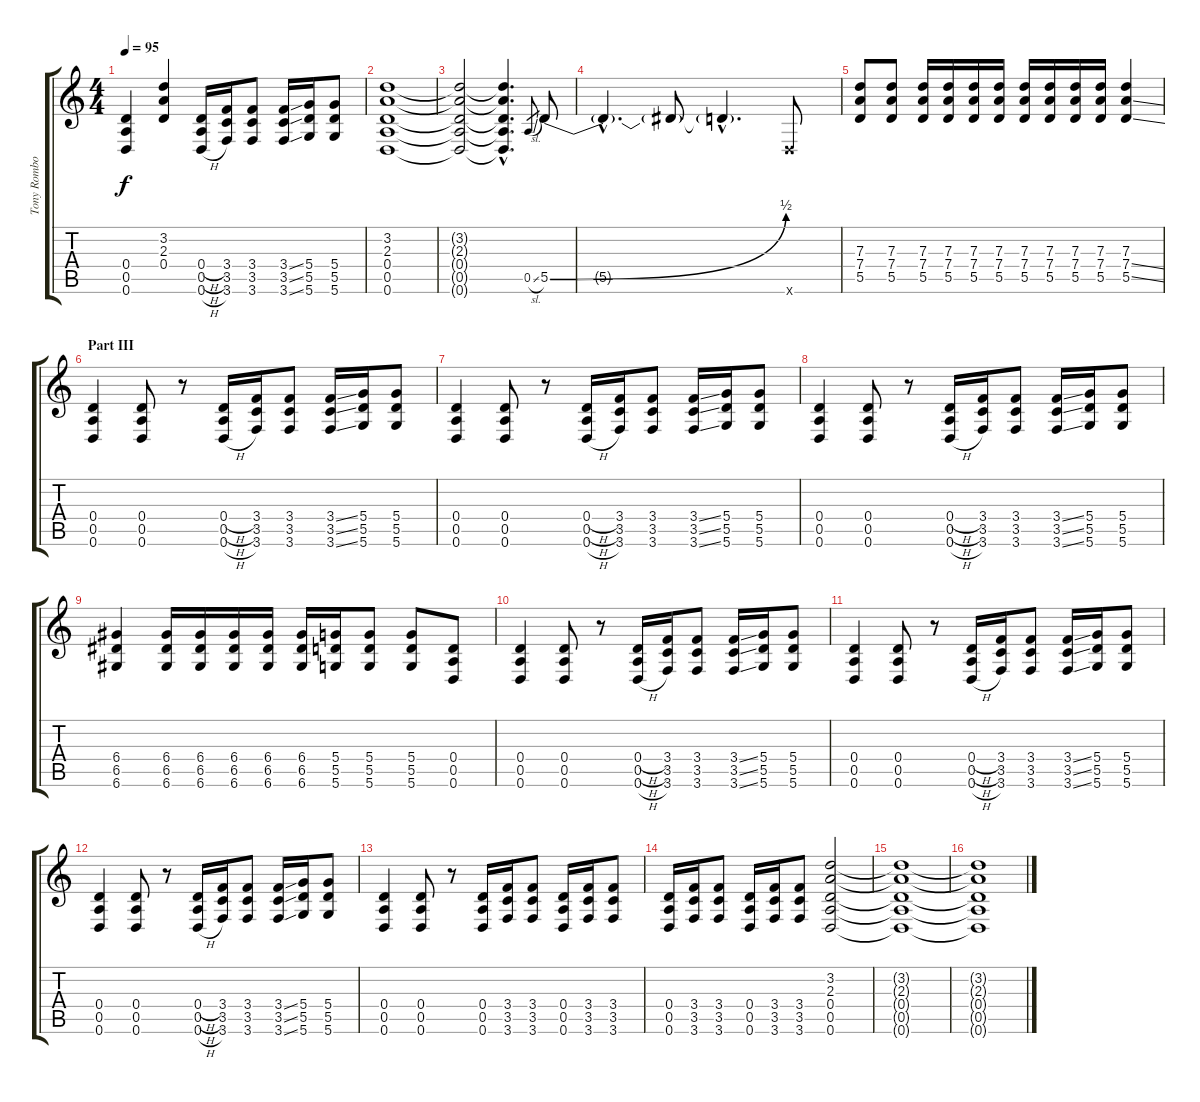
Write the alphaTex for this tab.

\track ("Tony Rombola - Rythm Guitar" "Tony Rombo") {instrument distortionguitar}
\staff {score tabs}
\tuning (E4 B3 G3 D3 A2 D2) {hide}
\ts (4 4)
\tempo 95
\clef g2
\ks c
(0.4 0.5 0.6).4{dy f} (3.2 2.3 0.4).4 (0.4{h} 0.5{h} 0.6{h}).16 (3.4 3.5 3.6).16 (3.4 3.5 3.6).8 (3.4{ss} 3.5{ss} 3.6{ss}).16 (5.4 5.5 5.6).16 (5.4 5.5 5.6).8 |
(3.2 2.3 0.4 0.5 0.6).1 |
(3.2{t} 2.3{t} 0.4{t} 0.5{t} 0.6{t}).2 (3.2{hac t} 2.3{hac t} 0.4{hac t} 0.5{hac t} 0.6{hac t}).4{d} 0.5{sl}.8{gr} 5.5{be (bend 0 0 60 2)}.8 |
5.5{hac t}.4{d} 5.5{t}.8 5.5{hac t}.4{d} 0.6{x}.8 |
(7.3 7.4 5.5).8 (7.3 7.4 5.5).8 (7.3 7.4 5.5).16 (7.3 7.4 5.5).16 (7.3 7.4 5.5).16 (7.3 7.4 5.5).16 (7.3 7.4 5.5).16 (7.3 7.4 5.5).16 (7.3 7.4 5.5).16 (7.3 7.4 5.5).16 (7.3 7.4{ss} 5.5{ss}).4 |
\section ("" "Part III")
(0.4 0.5 0.6).4 (0.4 0.5 0.6).8 r.8 (0.4{h} 0.5{h} 0.6{h}).16 (3.4 3.5 3.6).16 (3.4 3.5 3.6).8 (3.4{ss} 3.5{ss} 3.6{ss}).16 (5.4 5.5 5.6).16 (5.4 5.5 5.6).8 |
(0.4 0.5 0.6).4 (0.4 0.5 0.6).8 r.8 (0.4{h} 0.5{h} 0.6{h}).16 (3.4 3.5 3.6).16 (3.4 3.5 3.6).8 (3.4{ss} 3.5{ss} 3.6{ss}).16 (5.4 5.5 5.6).16 (5.4 5.5 5.6).8 |
(0.4 0.5 0.6).4 (0.4 0.5 0.6).8 r.8 (0.4{h} 0.5{h} 0.6{h}).16 (3.4 3.5 3.6).16 (3.4 3.5 3.6).8 (3.4{ss} 3.5{ss} 3.6{ss}).16 (5.4 5.5 5.6).16 (5.4 5.5 5.6).8 |
(6.4 6.5 6.6).4 (6.4 6.5 6.6).16 (6.4 6.5 6.6).16 (6.4 6.5 6.6).16 (6.4 6.5 6.6).16 (6.4 6.5 6.6).16 (5.4 5.5 5.6).16 (5.4 5.5 5.6).8 (5.4 5.5 5.6).8 (0.4 0.5 0.6).8 |
(0.4 0.5 0.6).4 (0.4 0.5 0.6).8 r.8 (0.4{h} 0.5{h} 0.6{h}).16 (3.4 3.5 3.6).16 (3.4 3.5 3.6).8 (3.4{ss} 3.5{ss} 3.6{ss}).16 (5.4 5.5 5.6).16 (5.4 5.5 5.6).8 |
(0.4 0.5 0.6).4 (0.4 0.5 0.6).8 r.8 (0.4{h} 0.5{h} 0.6{h}).16 (3.4 3.5 3.6).16 (3.4 3.5 3.6).8 (3.4{ss} 3.5{ss} 3.6{ss}).16 (5.4 5.5 5.6).16 (5.4 5.5 5.6).8 |
(0.4 0.5 0.6).4 (0.4 0.5 0.6).8 r.8 (0.4{h} 0.5{h} 0.6{h}).16 (3.4 3.5 3.6).16 (3.4 3.5 3.6).8 (3.4{ss} 3.5{ss} 3.6{ss}).16 (5.4 5.5 5.6).16 (5.4 5.5 5.6).8 |
(0.4 0.5 0.6).4 (0.4 0.5 0.6).8 r.8 (0.4 0.5 0.6).16 (3.4 3.5 3.6).16 (3.4 3.5 3.6).8 (0.4 0.5 0.6).16 (3.4 3.5 3.6).16 (3.4 3.5 3.6).8 |
(0.4 0.5 0.6).16 (3.4 3.5 3.6).16 (3.4 3.5 3.6).8 (0.4 0.5 0.6).16 (3.4 3.5 3.6).16 (3.4 3.5 3.6).8 (3.2 2.3 0.4 0.5 0.6).2 |
(3.2{t} 2.3{t} 0.4{t} 0.5{t} 0.6{t}).1 |
(3.2{t} 2.3{t} 0.4{t} 0.5{t} 0.6{t}).1
